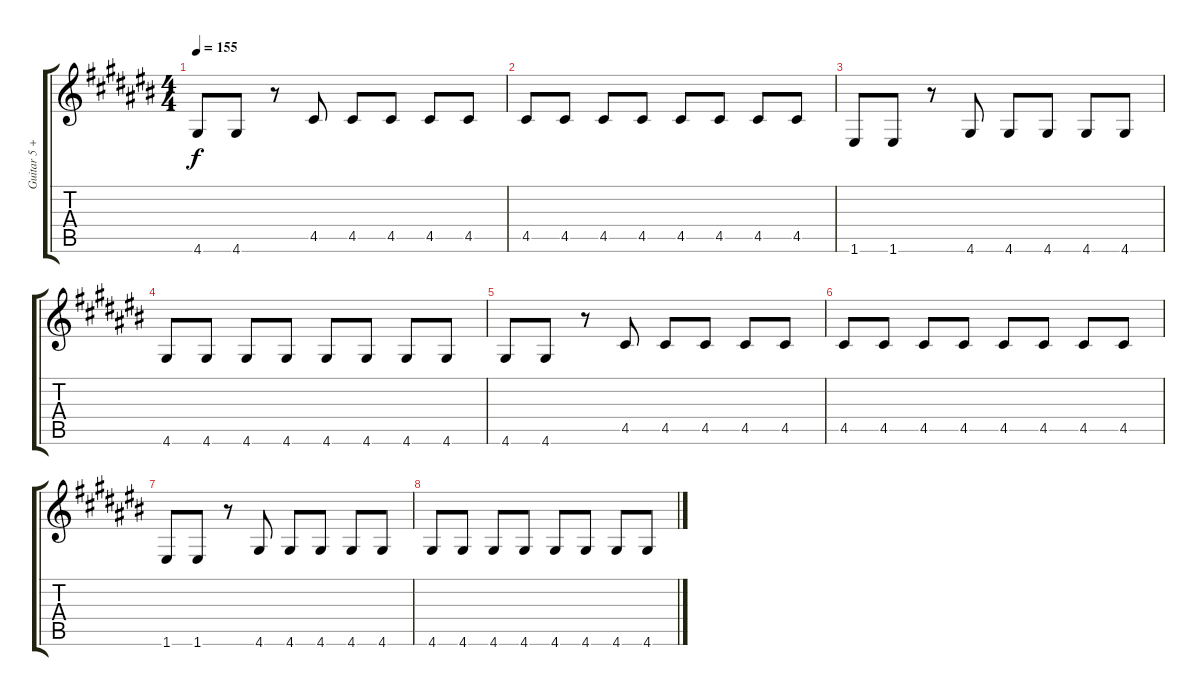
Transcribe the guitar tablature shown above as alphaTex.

\track ("Guitar 5 + Synth" "Guitar 5 +") {instrument electricguitarmuted}
\staff {score tabs}
\tuning (E4 B3 G3 D3 A2 E2) {hide}
\ts (4 4)
\tempo 155
\clef g2
\ks c#
4.6.8{dy f volume 13 instrument electricguitarmuted} 4.6.8 r.8 4.5.8 4.5.8 4.5.8 4.5.8 4.5.8 |
4.5.8 4.5.8 4.5.8 4.5.8 4.5.8 4.5.8 4.5.8 4.5.8 |
1.6.8 1.6.8 r.8 4.6.8 4.6.8 4.6.8 4.6.8 4.6.8 |
4.6.8 4.6.8 4.6.8 4.6.8 4.6.8 4.6.8 4.6.8 4.6.8 |
4.6.8 4.6.8 r.8 4.5.8 4.5.8 4.5.8 4.5.8 4.5.8 |
4.5.8 4.5.8 4.5.8 4.5.8 4.5.8 4.5.8 4.5.8 4.5.8 |
1.6.8 1.6.8 r.8 4.6.8 4.6.8 4.6.8 4.6.8 4.6.8 |
4.6.8 4.6.8 4.6.8 4.6.8 4.6.8 4.6.8 4.6.8 4.6.8
